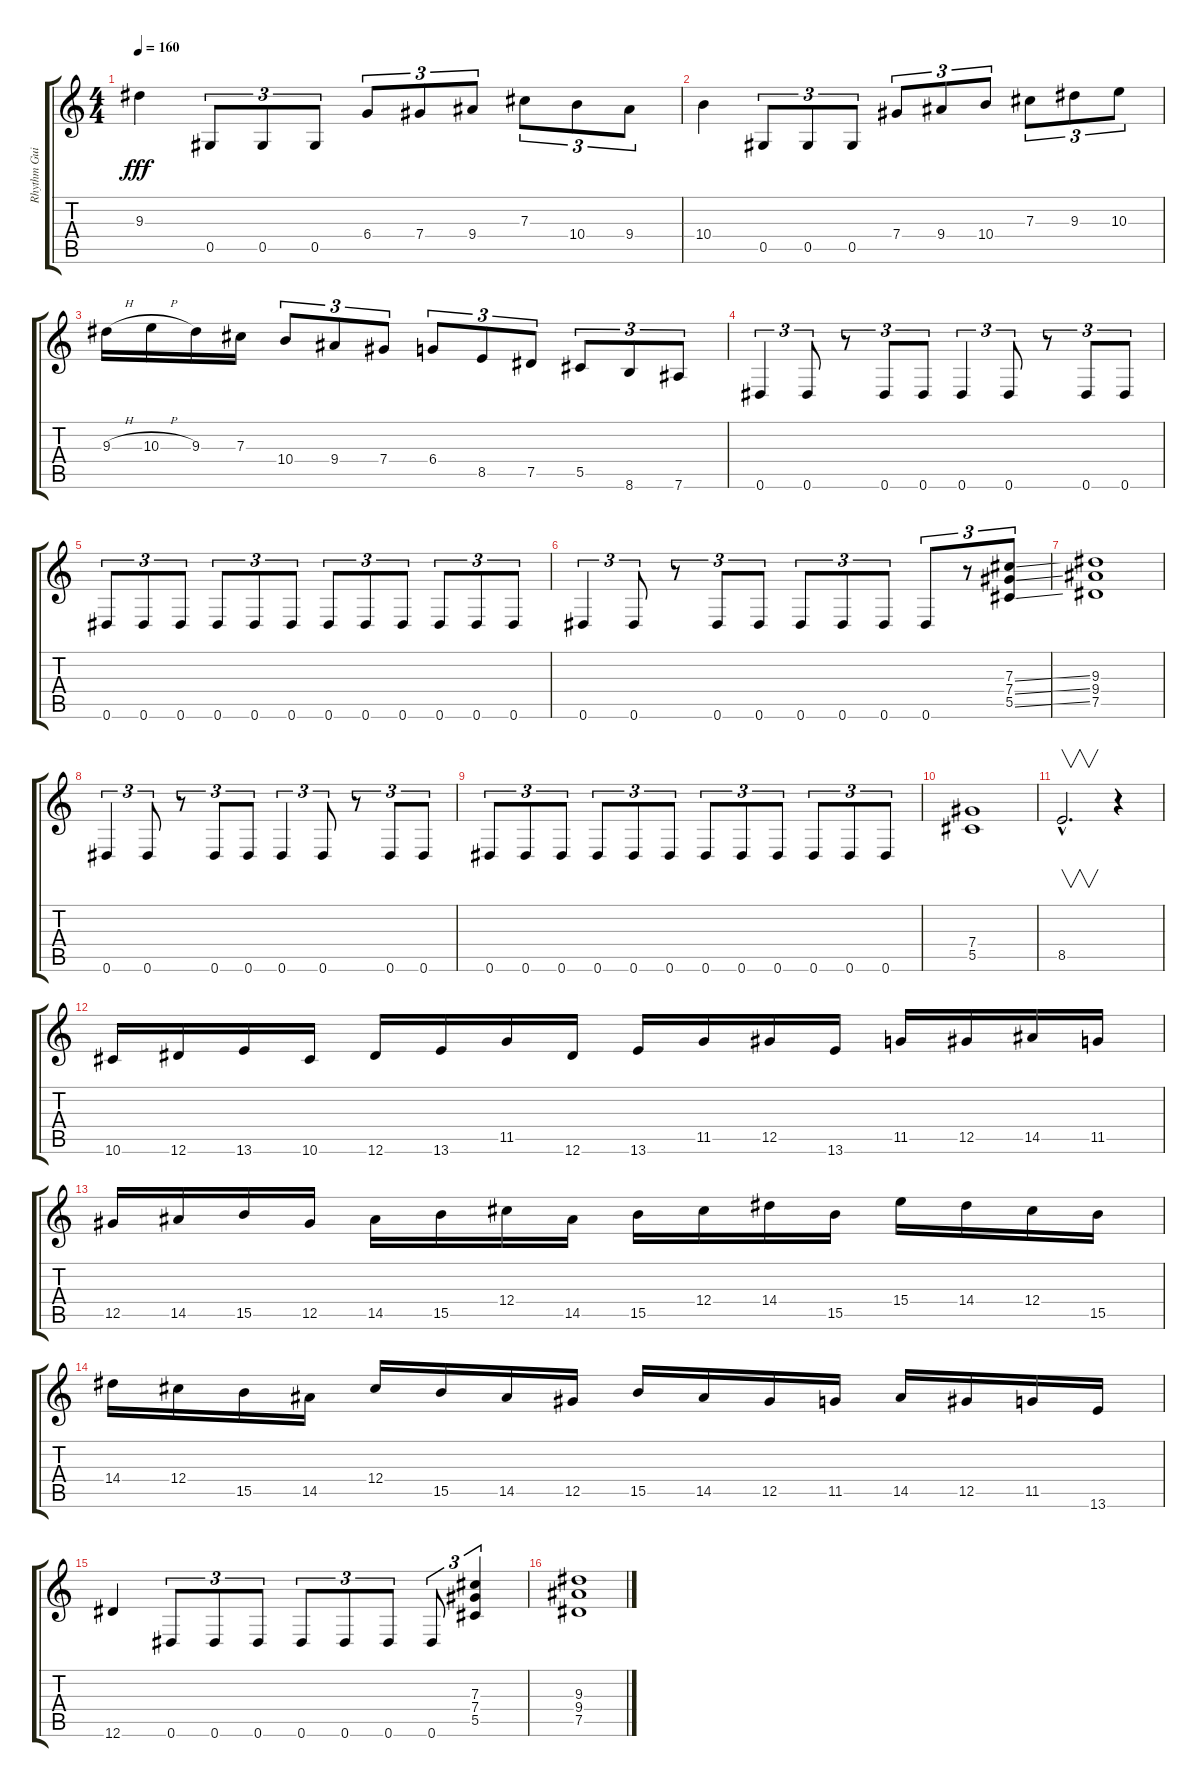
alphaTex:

\track ("Rhythm Guitar" "Rhythm Gui") {instrument distortionguitar}
\staff {score tabs}
\tuning (Eb4 Bb3 Gb3 Db3 Ab2 Eb2) {hide}
\ts (4 4)
\tempo 160
\clef g2
\ks c
9.3.4{dy fff} 0.5.8{tu (3 2)} 0.5.8{tu (3 2)} 0.5.8{tu (3 2)} 6.4.8{tu (3 2)} 7.4.8{tu (3 2)} 9.4.8{tu (3 2)} 7.3.8{tu (3 2)} 10.4.8{tu (3 2)} 9.4.8{tu (3 2)} |
10.4.4 0.5.8{tu (3 2)} 0.5.8{tu (3 2)} 0.5.8{tu (3 2)} 7.4.8{tu (3 2)} 9.4.8{tu (3 2)} 10.4.8{tu (3 2)} 7.3.8{tu (3 2)} 9.3.8{tu (3 2)} 10.3.8{tu (3 2)} |
9.3{h}.16 10.3{h}.16 9.3.16 7.3.16 10.4.8{tu (3 2)} 9.4.8{tu (3 2)} 7.4.8{tu (3 2)} 6.4.8{tu (3 2)} 8.5.8{tu (3 2)} 7.5.8{tu (3 2)} 5.5.8{tu (3 2)} 8.6.8{tu (3 2)} 7.6.8{tu (3 2)} |
0.6.4{tu (3 2)} 0.6.8{tu (3 2)} r.8{tu (3 2)} 0.6.8{tu (3 2)} 0.6.8{tu (3 2)} 0.6.4{tu (3 2)} 0.6.8{tu (3 2)} r.8{tu (3 2)} 0.6.8{tu (3 2)} 0.6.8{tu (3 2)} |
0.6.8{tu (3 2)} 0.6.8{tu (3 2)} 0.6.8{tu (3 2)} 0.6.8{tu (3 2)} 0.6.8{tu (3 2)} 0.6.8{tu (3 2)} 0.6.8{tu (3 2)} 0.6.8{tu (3 2)} 0.6.8{tu (3 2)} 0.6.8{tu (3 2)} 0.6.8{tu (3 2)} 0.6.8{tu (3 2)} |
0.6.4{tu (3 2)} 0.6.8{tu (3 2)} r.8{tu (3 2)} 0.6.8{tu (3 2)} 0.6.8{tu (3 2)} 0.6.8{tu (3 2)} 0.6.8{tu (3 2)} 0.6.8{tu (3 2)} 0.6.8{tu (3 2)} r.8{tu (3 2)} (7.3{ss} 7.4{ss} 5.5{ss}).8{tu (3 2)} |
(9.3 9.4 7.5).1 |
0.6.4{tu (3 2)} 0.6.8{tu (3 2)} r.8{tu (3 2)} 0.6.8{tu (3 2)} 0.6.8{tu (3 2)} 0.6.4{tu (3 2)} 0.6.8{tu (3 2)} r.8{tu (3 2)} 0.6.8{tu (3 2)} 0.6.8{tu (3 2)} |
0.6.8{tu (3 2)} 0.6.8{tu (3 2)} 0.6.8{tu (3 2)} 0.6.8{tu (3 2)} 0.6.8{tu (3 2)} 0.6.8{tu (3 2)} 0.6.8{tu (3 2)} 0.6.8{tu (3 2)} 0.6.8{tu (3 2)} 0.6.8{tu (3 2)} 0.6.8{tu (3 2)} 0.6.8{tu (3 2)} |
(7.4 5.5).1 |
8.5{hac}.2{v d} r.4 |
10.6.16 12.6.16 13.6.16 10.6.16 12.6.16 13.6.16 11.5.16 12.6.16 13.6.16 11.5.16 12.5.16 13.6.16 11.5.16 12.5.16 14.5.16 11.5.16 |
12.5.16 14.5.16 15.5.16 12.5.16 14.5.16 15.5.16 12.4.16 14.5.16 15.5.16 12.4.16 14.4.16 15.5.16 15.4.16 14.4.16 12.4.16 15.5.16 |
14.4.16 12.4.16 15.5.16 14.5.16 12.4.16 15.5.16 14.5.16 12.5.16 15.5.16 14.5.16 12.5.16 11.5.16 14.5.16 12.5.16 11.5.16 13.6.16 |
12.6.4 0.6.8{tu (3 2)} 0.6.8{tu (3 2)} 0.6.8{tu (3 2)} 0.6.8{tu (3 2)} 0.6.8{tu (3 2)} 0.6.8{tu (3 2)} 0.6.8{tu (3 2)} (7.3 7.4 5.5).4{tu (3 2)} |
(9.3 9.4 7.5).1
